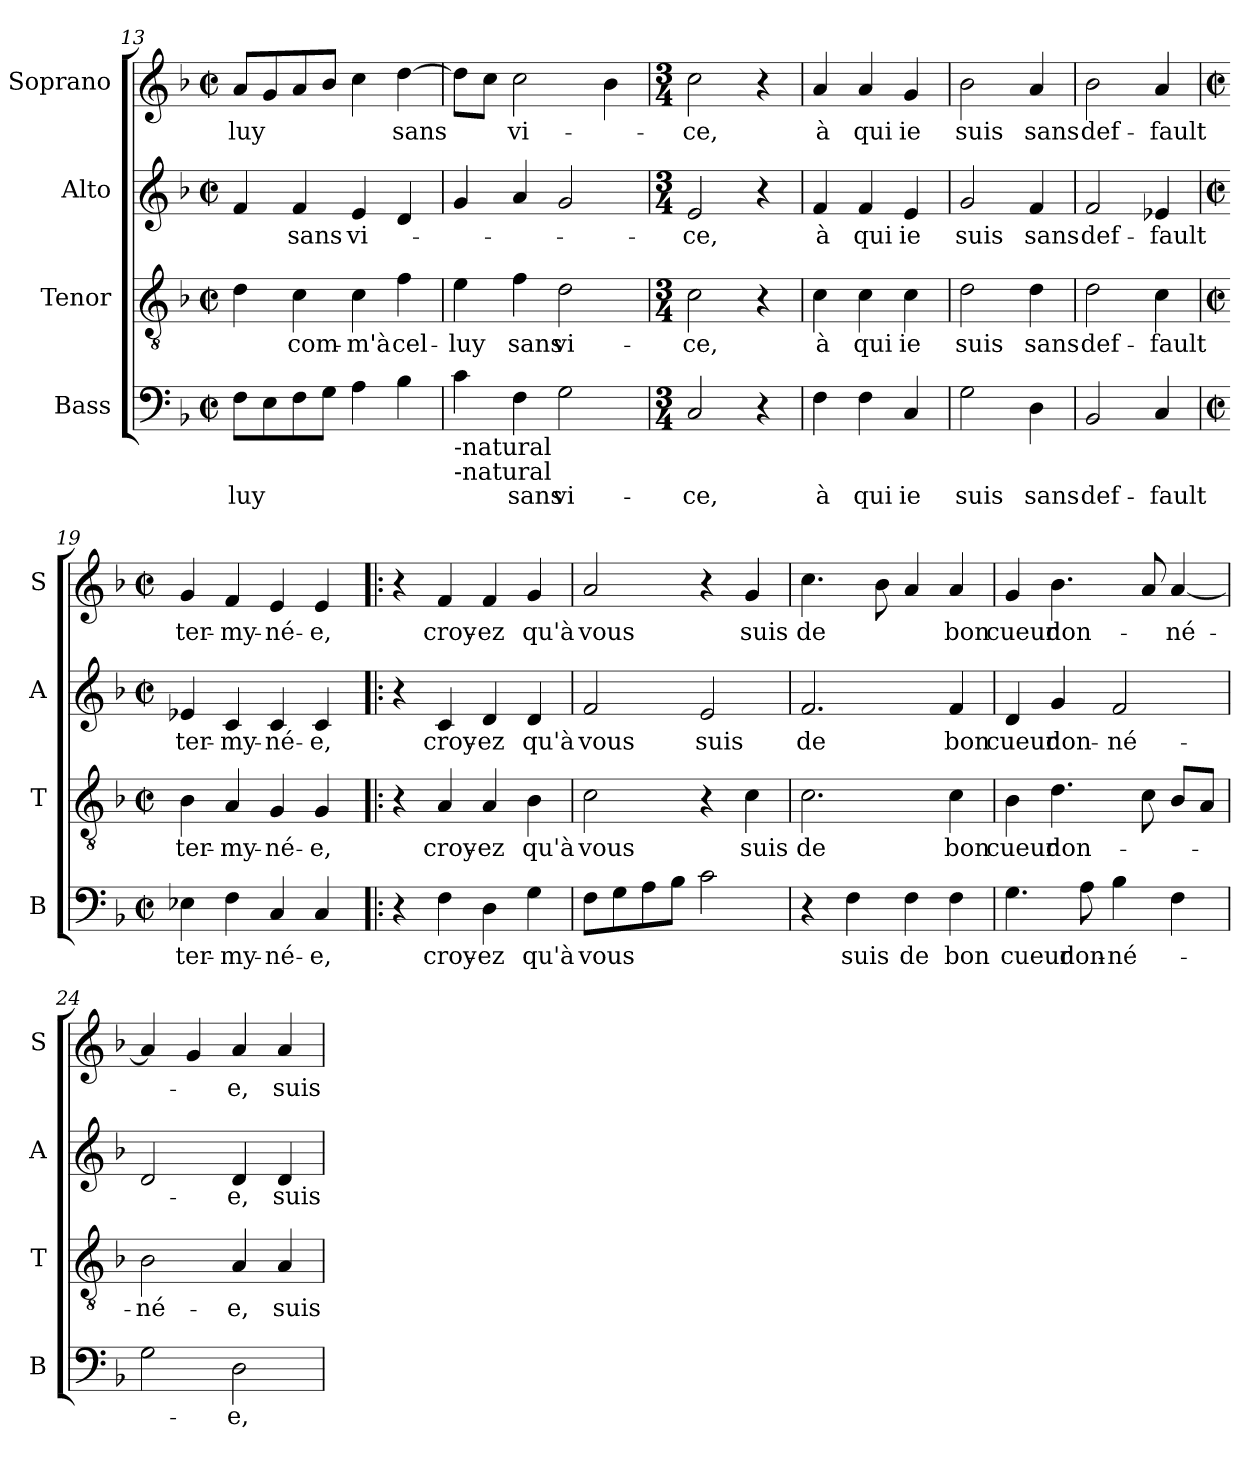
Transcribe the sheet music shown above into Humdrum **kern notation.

**kern	**text	**kern	**text	**kern	**text	**kern	**text
*part4	*part4	*part3	*part3	*part2	*part2	*part1	*part1
*staff4	*staff4	*staff3	*staff3	*staff2	*staff2	*staff1	*staff1
*I"Bass	*	*I"Tenor	*	*I"Alto	*	*I"Soprano	*
*I'B	*	*I'T	*	*I'A	*	*I'S	*
*clefF4	*	*clefGv2	*	*clefG2	*	*clefG2	*
*k[b-]	*	*k[b-]	*	*k[b-]	*	*k[b-]	*
*F:	*	*F:	*	*F:	*	*F:	*
*M2/2	*	*M2/2	*	*M2/2	*	*M2/2	*
*met(c|)	*	*met(c|)	*	*met(c|)	*	*met(c|)	*
=13	=13	=13	=13	=13	=13	=13	=13
!	!LO:LY:b	!	!	!	!	!	!LO:LY:b
8F\L	-luy	4d\	.	4f/	.	8a/L	-luy
8E\	.	.	.	.	.	8g/	.
!	!	!	!LO:LY:b	!	!LO:LY:b	!	!
8F\	.	4c\	com-	4f/	sans	8a/	.
8G\J	.	.	.	.	.	8b-/J	.
!	!	!	!LO:LY:b	!	!LO:LY:b	!	!
4A\	.	4c\	-m'à	4e/	vi-	4cc\	.
!	!	!	!LO:LY:b	!	!	!	!LO:LY:b
4B-\	.	4f\	cel-	4d/	.	[4dd\	sans
=14	=14	=14	=14	=14	=14	=14	=14
!LO:TX:b:t=-natural	!	!	!	!	!	!	!
!LO:TX:b:t=-natural	!	!	!	!	!	!	!
!	!	!	!LO:LY:b	!	!	!	!
4c\	.	4e\	-luy	4g/	.	8dd\L]	.
.	.	.	.	.	.	8cc\J	.
!	!LO:LY:b	!	!LO:LY:b	!	!	!	!LO:LY:b
4F\	sans	4f\	sans	4a/	.	2cc\	vi-
!	!LO:LY:b	!	!LO:LY:b	!	!	!	!
2G\	vi-	2d\	vi-	2g/	.	.	.
.	.	.	.	.	.	4b-\	.
!!LO:LB:g=z
=15	=15	=15	=15	=15	=15	=15	=15
*M3/4	*	*M3/4	*	*M3/4	*	*M3/4	*
!	!LO:LY:b	!	!LO:LY:b	!	!LO:LY:b	!	!LO:LY:b
2C/	-ce,	2c\	-ce,	2e/	-ce,	2cc\	-ce,
4r	.	4r	.	4r	.	4r	.
=16	=16	=16	=16	=16	=16	=16	=16
!	!LO:LY:b	!	!LO:LY:b	!	!LO:LY:b	!	!LO:LY:b
4F\	à	4c\	à	4f/	à	4a/	à
!	!LO:LY:b	!	!LO:LY:b	!	!LO:LY:b	!	!LO:LY:b
4F\	qui	4c\	qui	4f/	qui	4a/	qui
!	!LO:LY:b	!	!LO:LY:b	!	!LO:LY:b	!	!LO:LY:b
4C/	ie	4c\	ie	4e/	ie	4g/	ie
=17	=17	=17	=17	=17	=17	=17	=17
!	!LO:LY:b	!	!LO:LY:b	!	!LO:LY:b	!	!LO:LY:b
2G\	suis	2d\	suis	2g/	suis	2b-\	suis
!	!LO:LY:b	!	!LO:LY:b	!	!LO:LY:b	!	!LO:LY:b
4D\	sans	4d\	sans	4f/	sans	4a/	sans
=18	=18	=18	=18	=18	=18	=18	=18
!	!LO:LY:b	!	!LO:LY:b	!	!LO:LY:b	!	!LO:LY:b
2BB-/	def-	2d\	def-	2f/	def-	2b-\	def-
!	!LO:LY:b	!	!LO:LY:b	!	!LO:LY:b	!	!LO:LY:b
4C/	-fault	4c\	-fault	4e-X/	-fault	4a/	-fault
=19	=19	=19	=19	=19	=19	=19	=19
*M2/2	*	*M2/2	*	*M2/2	*	*M2/2	*
*met(c|)	*	*met(c|)	*	*met(c|)	*	*met(c|)	*
!	!LO:LY:b	!	!LO:LY:b	!	!LO:LY:b	!	!LO:LY:b
4E-X\	ter-	4B-\	ter-	4e-X/	ter-	4g/	ter-
!	!LO:LY:b	!	!LO:LY:b	!	!LO:LY:b	!	!LO:LY:b
4F\	-my-	4A/	-my-	4c/	-my-	4f/	-my-
!	!LO:LY:b	!	!LO:LY:b	!	!LO:LY:b	!	!LO:LY:b
4C/	-né-	4G/	-né-	4c/	-né-	4e/	-né-
!	!LO:LY:b	!	!LO:LY:b	!	!LO:LY:b	!	!LO:LY:b
4C/	-e,	4G/	-e,	4c/	-e,	4e/	-e,
!!LO:LB:g=z
=20!|:	=20!|:	=20!|:	=20!|:	=20!|:	=20!|:	=20!|:	=20!|:
4r	.	4r	.	4r	.	4r	.
!	!LO:LY:b	!	!LO:LY:b	!	!LO:LY:b	!	!LO:LY:b
4F\	croy-	4A/	croy-	4c/	croy-	4f/	croy-
!	!LO:LY:b	!	!LO:LY:b	!	!LO:LY:b	!	!LO:LY:b
4D\	-ez	4A/	-ez	4d/	-ez	4f/	-ez
!	!LO:LY:b	!	!LO:LY:b	!	!LO:LY:b	!	!LO:LY:b
4G\	qu'à	4B-\	qu'à	4d/	qu'à	4g/	qu'à
=21	=21	=21	=21	=21	=21	=21	=21
!	!LO:LY:b	!	!LO:LY:b	!	!LO:LY:b	!	!LO:LY:b
8F\L	vous	2c\	vous	2f/	vous	2a/	vous
8G\	.	.	.	.	.	.	.
8A\	.	.	.	.	.	.	.
8B-\J	.	.	.	.	.	.	.
!	!	!	!	!	!LO:LY:b	!	!
2c\	.	4r	.	2e/	suis	4r	.
!	!	!	!LO:LY:b	!	!	!	!LO:LY:b
.	.	4c\	suis	.	.	4g/	suis
=22	=22	=22	=22	=22	=22	=22	=22
!	!	!	!LO:LY:b	!	!LO:LY:b	!	!LO:LY:b
4r	.	2.c\	de	2.f/	de	4.cc\	de
!	!LO:LY:b	!	!	!	!	!	!
4F\	suis	.	.	.	.	.	.
.	.	.	.	.	.	8b-\	.
!	!LO:LY:b	!	!	!	!	!	!
4F\	de	.	.	.	.	4a/	.
!	!LO:LY:b	!	!LO:LY:b	!	!LO:LY:b	!	!LO:LY:b
4F\	bon	4c\	bon	4f/	bon	4a/	bon
=23	=23	=23	=23	=23	=23	=23	=23
!	!LO:LY:b	!	!LO:LY:b	!	!LO:LY:b	!	!LO:LY:b
4.G\	cueur	4B-\	cueur	4d/	cueur	4g/	cueur
!	!	!	!LO:LY:b	!	!LO:LY:b	!	!LO:LY:b
.	.	4.d\	don-	4g/	don-	4.b-\	don-
!	!LO:LY:b	!	!	!	!	!	!
8A\	don-	.	.	.	.	.	.
!	!LO:LY:b	!	!	!	!LO:LY:b	!	!
4B-\	-né-	.	.	2f/	-né-	.	.
.	.	8c\	.	.	.	8a/	.
!	!	!	!	!	!	!	!LO:LY:b
4F\	.	8B-/L	.	.	.	[4a/	-né-
.	.	8A/J	.	.	.	.	.
=24	=24	=24	=24	=24	=24	=24	=24
!	!	!	!LO:LY:b	!	!	!	!
2G\	.	2B-\	-né-	2d/	.	4a/]	.
.	.	.	.	.	.	4g/	.
!	!LO:LY:b	!	!LO:LY:b	!	!LO:LY:b	!	!LO:LY:b
2D\	-e,	4A/	-e,	4d/	-e,	4a/	-e,
!	!	!	!LO:LY:b	!	!LO:LY:b	!	!LO:LY:b
.	.	4A/	suis	4d/	suis	4a/	suis
=	=	=	=	=	=	=	=
*-	*-	*-	*-	*-	*-	*-	*-
